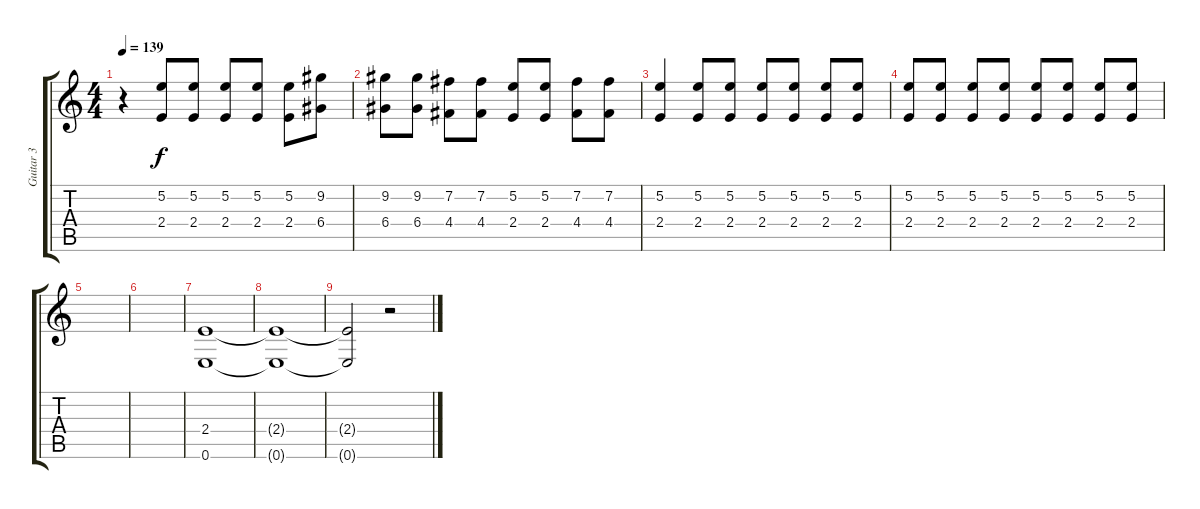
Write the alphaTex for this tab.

\track ("Guitar 3" "Guitar 3") {instrument distortionguitar}
\staff {score tabs}
\tuning (E4 B3 G3 D3 A2 E2) {hide}
\ts (4 4)
\tempo 139
\clef g2
\ks c
r.4{dy f} (5.2 2.4).8 (5.2 2.4).8 (5.2 2.4).8 (5.2 2.4).8 (5.2 2.4).8 (9.2 6.4).8 |
(9.2 6.4).8 (9.2 6.4).8 (7.2 4.4).8 (7.2 4.4).8 (5.2 2.4).8 (5.2 2.4).8 (7.2 4.4).8 (7.2 4.4).8 |
(5.2 2.4).4 (5.2 2.4).8 (5.2 2.4).8 (5.2 2.4).8 (5.2 2.4).8 (5.2 2.4).8 (5.2 2.4).8 |
(5.2 2.4).8 (5.2 2.4).8 (5.2 2.4).8 (5.2 2.4).8 (5.2 2.4).8 (5.2 2.4).8 (5.2 2.4).8 (5.2 2.4).8 |
|
|
(2.4 0.6).1 |
(2.4{t} 0.6{t}).1{volume 7} |
(2.4{t} 0.6{t}).2 r.2
